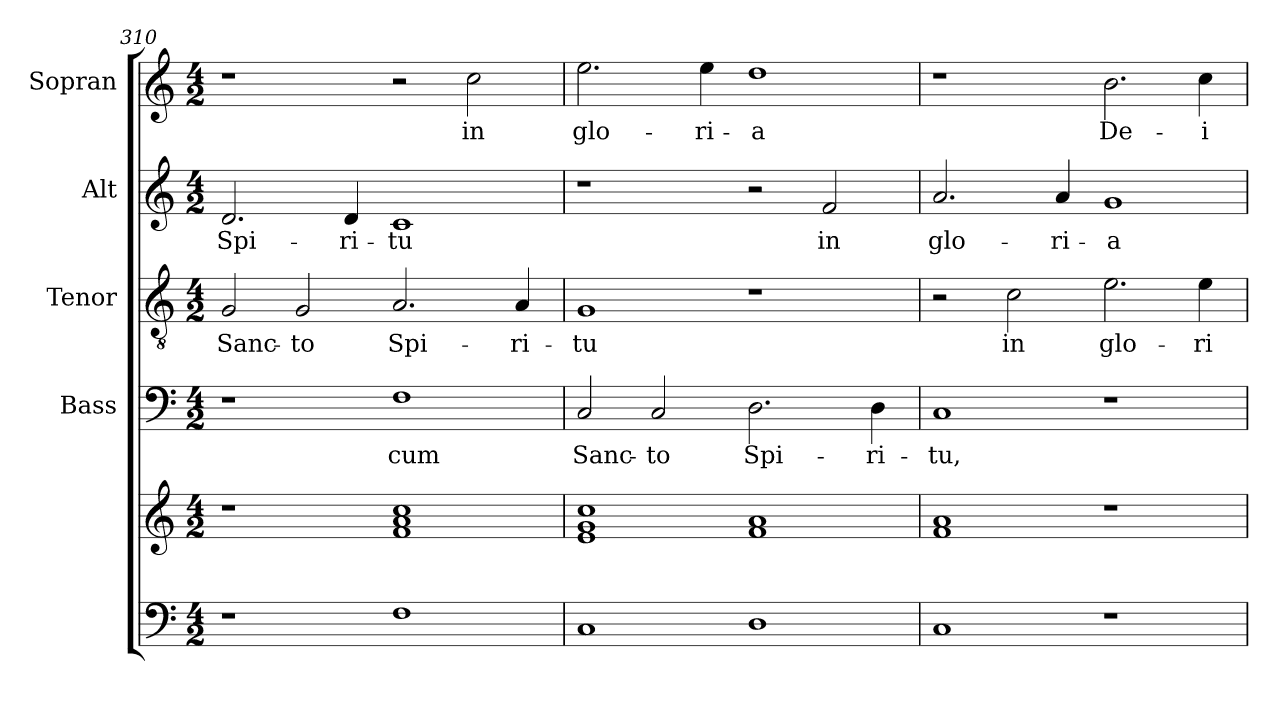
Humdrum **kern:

**kern	**kern	**kern	**text	**kern	**text	**kern	**text	**kern	**text
*part5	*part5	*part4	*part4	*part3	*part3	*part2	*part2	*part1	*part1
*staff6	*staff5	*staff4	*staff4	*staff3	*staff3	*staff2	*staff2	*staff1	*staff1
*	*	*I"Bass	*	*I"Tenor	*	*I"Alt	*	*I"Sopran	*
*	*	*I'B.	*	*I'T.	*	*I'A.	*	*I'S.	*
!!LO:PB:g=z
*clefF4	*clefG2	*clefF4	*	*clefGv2	*	*clefG2	*	*clefG2	*
*k[]	*k[]	*k[]	*	*k[]	*	*k[]	*	*k[]	*
*C:	*C:	*C:	*	*C:	*	*C:	*	*C:	*
*M4/2	*M4/2	*M4/2	*	*M4/2	*	*M4/2	*	*M4/2	*
=310	=310	=310	=310	=310	=310	=310	=310	=310	=310
!	!	!	!	!	!LO:LY:b	!	!LO:LY:b	!	!
1r	1r	1r	.	2G/	Sanc-	2.d/	Spi-	1r	.
!	!	!	!	!	!LO:LY:b	!	!	!	!
.	.	.	.	2G/	-to	.	.	.	.
!	!	!	!	!	!	!	!LO:LY:b	!	!
.	.	.	.	.	.	4d/	-ri-	.	.
!	!	!	!LO:LY:b	!	!LO:LY:b	!	!LO:LY:b	!	!
1F	1f 1a 1cc	1F	cum	2.A/	Spi-	1c	-tu	2r	.
!	!	!	!	!	!	!	!	!	!LO:LY:b
.	.	.	.	.	.	.	.	2cc\	in
!	!	!	!	!	!LO:LY:b	!	!	!	!
.	.	.	.	4A/	-ri-	.	.	.	.
=311	=311	=311	=311	=311	=311	=311	=311	=311	=311
!	!	!	!LO:LY:b	!	!LO:LY:b	!	!	!	!LO:LY:b
1C	1e 1g 1cc	2C/	Sanc-	1G	-tu	1r	.	2.ee\	glo-
!	!	!	!LO:LY:b	!	!	!	!	!	!
.	.	2C/	-to	.	.	.	.	.	.
!	!	!	!	!	!	!	!	!	!LO:LY:b
.	.	.	.	.	.	.	.	4ee\	-ri-
!	!	!	!LO:LY:b	!	!	!	!	!	!LO:LY:b
1D	1f 1a	2.D\	Spi-	1r	.	2r	.	1dd	-a
!	!	!	!	!	!	!	!LO:LY:b	!	!
.	.	.	.	.	.	2f/	in	.	.
!	!	!	!LO:LY:b	!	!	!	!	!	!
.	.	4D\	-ri-	.	.	.	.	.	.
=312	=312	=312	=312	=312	=312	=312	=312	=312	=312
!	!	!	!LO:LY:b	!	!	!	!LO:LY:b	!	!
1C	1f 1a	1C	-tu,	2r	.	2.a/	glo-	1r	.
!	!	!	!	!	!LO:LY:b	!	!	!	!
.	.	.	.	2c\	in	.	.	.	.
!	!	!	!	!	!	!	!LO:LY:b	!	!
.	.	.	.	.	.	4a/	-ri-	.	.
!	!	!	!	!	!LO:LY:b	!	!LO:LY:b	!	!LO:LY:b
1r	1r	1r	.	2.e\	glo-	1g	-a	2.b\	De-
!	!	!	!	!	!LO:LY:b	!	!	!	!LO:LY:b
.	.	.	.	4e\	-ri-	.	.	4cc\	-i
=	=	=	=	=	=	=	=	=	=
*-	*-	*-	*-	*-	*-	*-	*-	*-	*-
